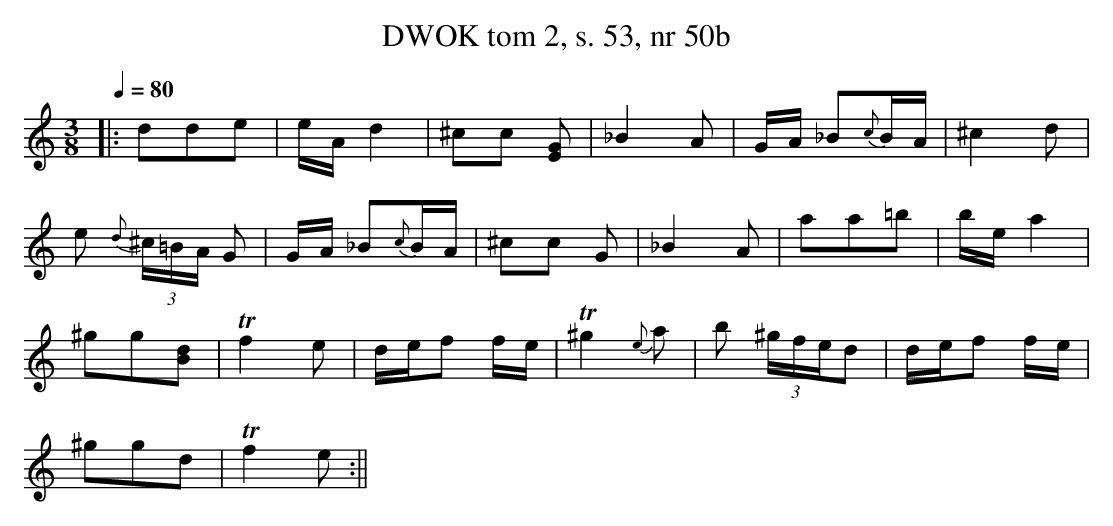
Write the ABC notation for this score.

X:1
T: DWOK tom 2, s. 53, nr 50b
L:1/16
M:3/8
K:C
Q:1/4=80
|:d2d2e2|eAd4|^c2c2 [E2G2]|_B4A2|GA _B2{c}BA|^c4d2|
e2 {d}(3^c=BA G2 |GA _B2{c}BA|^c2c2 G2|_B4A2|a2a2=b2|bea4|
^g2g2[d2B2]|!trill!f4e2|def2 fe|!trill!^g4{e}a2|b2 (3^gfed2|def2 fe|
^g2g2d2|!trill!f4e2:||
